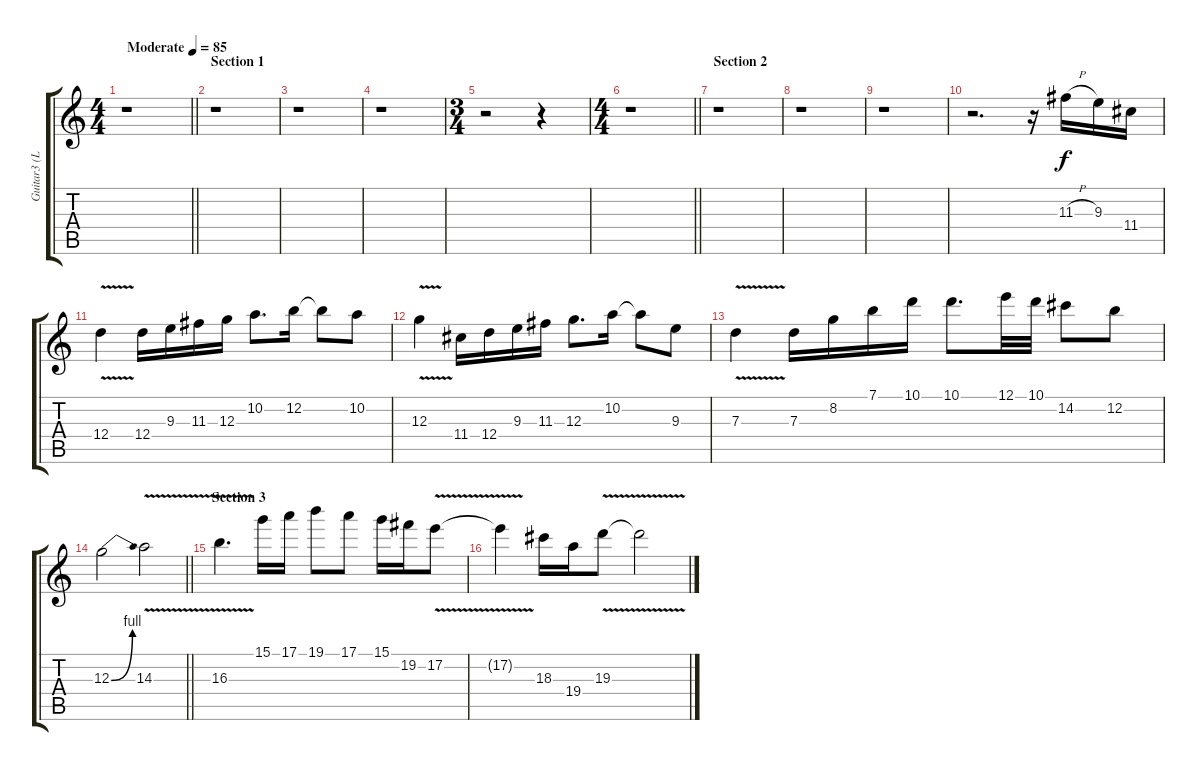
\track ("Guitar3 (Lead Harmony) " "Guitar3 (L") {instrument distortionguitar}
\staff {score tabs}
\tuning (E4 B3 G3 D3 A2 E2) {hide}
\ts (4 4)
\tempo (85 "Moderate")
\clef g2
\barLineRight lightlight
\ks c
r.1{dy f instrument distortionguitar} |
\section ("" "Section 1")
r.1 |
r.1 |
r.1 |
\ts (3 4)
r.2 r.4 |
\ts (4 4)
\barLineRight lightlight
r.1 |
\section ("" "Section 2")
r.1 |
r.1 |
r.1 |
r.2{d} r.16 11.3{h}.16 9.3.16 11.4.16 |
12.4{v}.4 12.4.16 9.3.16 11.3.16 12.3.16 10.2.8{d} 12.2.16 12.2{t}.8 10.2.8 |
12.3{v}.4 11.4.16 12.4.16 9.3.16 11.3.16 12.3.8{d} 10.2.16 10.2{t}.8 9.3.8 |
7.3{v}.4 7.3.16 8.2.16 7.1.16 10.1.16 10.1.8{d} 12.1.32 10.1.32 14.2.8 12.2.8 |
\barLineRight lightlight
12.3{be (bend 0 0 60 4)}.2 14.3{v}.2 |
\section ("" "Section 3")
16.3{v}.4{d} 15.1.16 17.1.16 19.1.8 17.1.8 15.1.16 19.2.16 17.2{v}.8 |
17.2{t}.4 18.3.16 19.4.16 19.3{v}.8 19.3{t}.2
